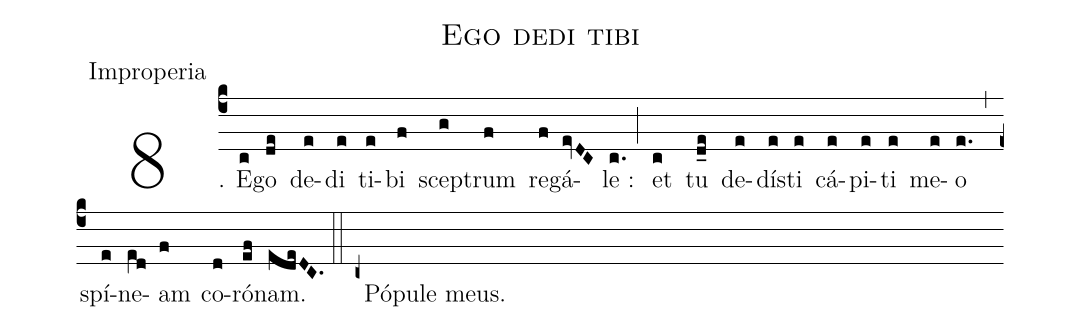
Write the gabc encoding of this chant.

name:Ego dedi tibi;
office-part:Improperia;
%%
(c4) 8. E(c)go(de) de(e)di(e) ti(e)bi(f) sce(g)ptrum(f) re(f)gá(evDC)le :(c.) (;) et(c) tu(d_e) de(e)dí(e)sti(e) cá(e)pi(e)ti(e) me(e)o(e.) (,) spí(e)ne(e[ll:1]d)am(f) co(d)ró(ef)nam.(edeDC.) (::) (c+) Pópule meus.()
